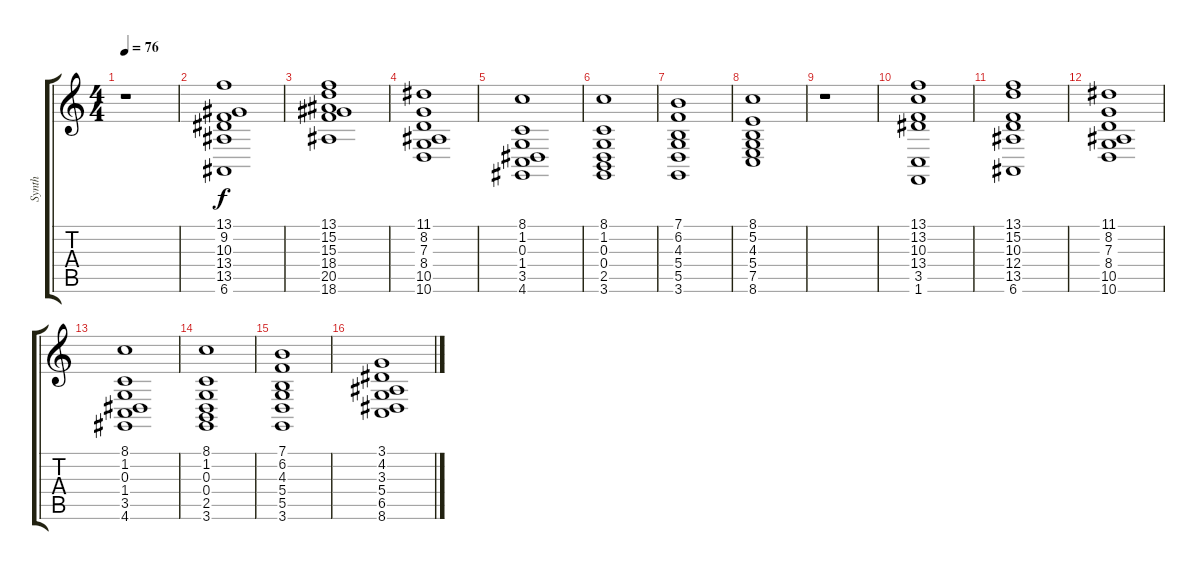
\track ("Synth" "Synth") {instrument stringensemble1}
\staff {score tabs}
\tuning (E4 B3 G3 D3 A2 E2) {hide}
\ts (4 4)
\tempo 76
\clef g2
\ks c
r.1{dy f} |
(13.1 9.2 10.3 13.4 13.5 6.6).1 |
(13.1 15.2 15.3 18.4 20.5 18.6).1 |
(11.1 8.2 7.3 8.4 10.5 10.6).1 |
(8.1 1.2 0.3 1.4 3.5 4.6).1 |
(8.1 1.2 0.3 0.4 2.5 3.6).1 |
(7.1 6.2 4.3 5.4 5.5 3.6).1 |
(8.1 5.2 4.3 5.4 7.5 8.6).1 |
r.1 |
(13.1 13.2 10.3 13.4 3.5 1.6).1 |
(13.1 15.2 10.3 12.4 13.5 6.6).1 |
(11.1 8.2 7.3 8.4 10.5 10.6).1 |
(8.1 1.2 0.3 1.4 3.5 4.6).1 |
(8.1 1.2 0.3 0.4 2.5 3.6).1 |
(7.1 6.2 4.3 5.4 5.5 3.6).1 |
(3.1 4.2 3.3 5.4 6.5 8.6).1
